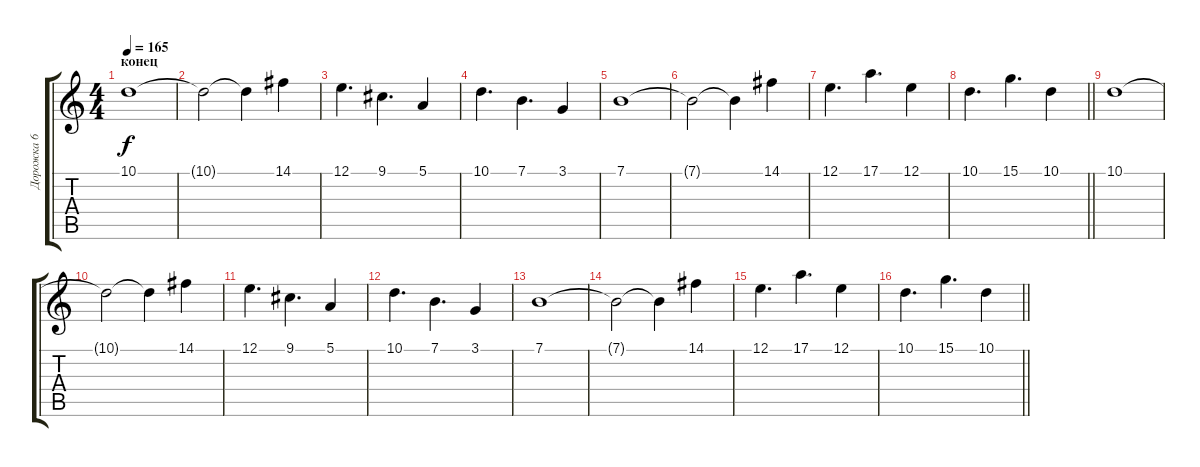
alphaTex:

\track ("Дорожка 6" "Дорожка 6") {instrument stringensemble1}
\staff {score tabs}
\tuning (E4 B3 G3 D3 A2 E2) {hide}
\ts (4 4)
\section ("" "конец")
\tempo 165
\clef g2
\ks c
10.1.1{dy f} |
10.1{t}.2 10.1{t}.4 14.1.4 |
12.1.4{d} 9.1.4{d} 5.1.4 |
10.1.4{d} 7.1.4{d} 3.1.4 |
7.1.1 |
7.1{t}.2 7.1{t}.4 14.1.4 |
12.1.4{d} 17.1.4{d} 12.1.4 |
\barLineRight lightlight
10.1.4{d} 15.1.4{d} 10.1.4 |
10.1.1 |
10.1{t}.2 10.1{t}.4 14.1.4 |
12.1.4{d} 9.1.4{d} 5.1.4 |
10.1.4{d} 7.1.4{d} 3.1.4 |
7.1.1 |
7.1{t}.2 7.1{t}.4 14.1.4 |
12.1.4{d} 17.1.4{d} 12.1.4 |
\barLineRight lightlight
10.1.4{d} 15.1.4{d} 10.1.4
